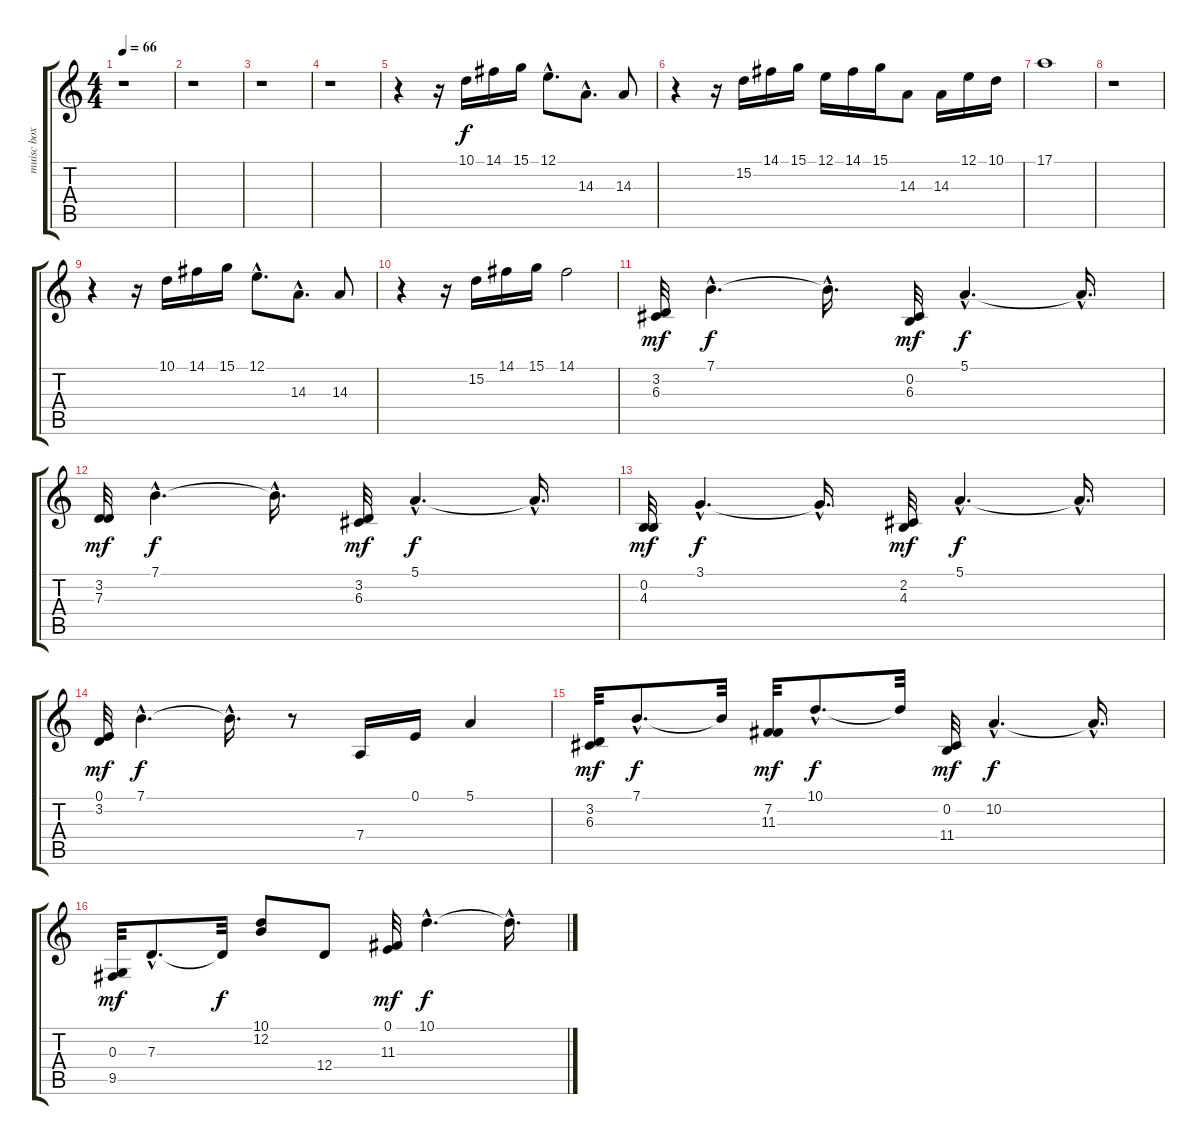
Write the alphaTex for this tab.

\track ("muisc box" "muisc box") {instrument orchestralharp}
\staff {score tabs}
\tuning (E4 B3 G3 D3 A2 E2) {hide}
\ts (4 4)
\tempo 66
\clef g2
\ks c
r.1{dy f} |
r.1 |
r.1 |
r.1 |
r.4 r.16 10.1.16 14.1.16 15.1.16 12.1{hac}.8{d} 14.3{hac}.8{d} 14.3.8 |
r.4 r.16 15.2.16 14.1.16 15.1.16 12.1.16 14.1.16 15.1.16 14.3.8 14.3.16 12.1.16 10.1.16 |
17.1.1 |
r.1 |
r.4 r.16 10.1.16 14.1.16 15.1.16 12.1{hac}.8{d} 14.3{hac}.8{d} 14.3.8 |
r.4 r.16 15.2.16 14.1.16 15.1.16 14.1.2 |
(3.2 6.3).32{dy mf} 7.1{hac}.4{d dy f} 7.1{hac t}.16{d} (0.2 6.3).32{dy mf} 5.1{hac}.4{d dy f} 5.1{hac t}.16{d} |
(3.2 7.3).32{dy mf} 7.1{hac}.4{d dy f} 7.1{hac t}.16{d} (3.2 6.3).32{dy mf} 5.1{hac}.4{d dy f} 5.1{hac t}.16{d} |
(0.2 4.3).32{dy mf} 3.1{hac}.4{d dy f} 3.1{hac t}.16{d} (2.2 4.3).32{dy mf} 5.1{hac}.4{d dy f} 5.1{hac t}.16{d} |
(0.1 3.2).32{dy mf} 7.1{hac}.4{d dy f} 7.1{hac t}.16{d} r.8 7.4.16 0.1.16 5.1.4 |
(3.2 6.3).32{dy mf} 7.1{hac}.8{d dy f} 7.1{t}.32 (7.2 11.3).32{dy mf} 10.1{hac}.8{d dy f} 10.1{t}.32 (0.2 11.4).32{dy mf} 10.2{hac}.4{d dy f} 10.2{hac t}.16{d} |
(0.3 9.5).32{dy mf} 7.3{hac}.8{d} 7.3{t}.32{dy f} (10.1 12.2).8 12.4.8 (0.1 11.3).32{dy mf} 10.1{hac}.4{d dy f} 10.1{hac t}.16{d}
